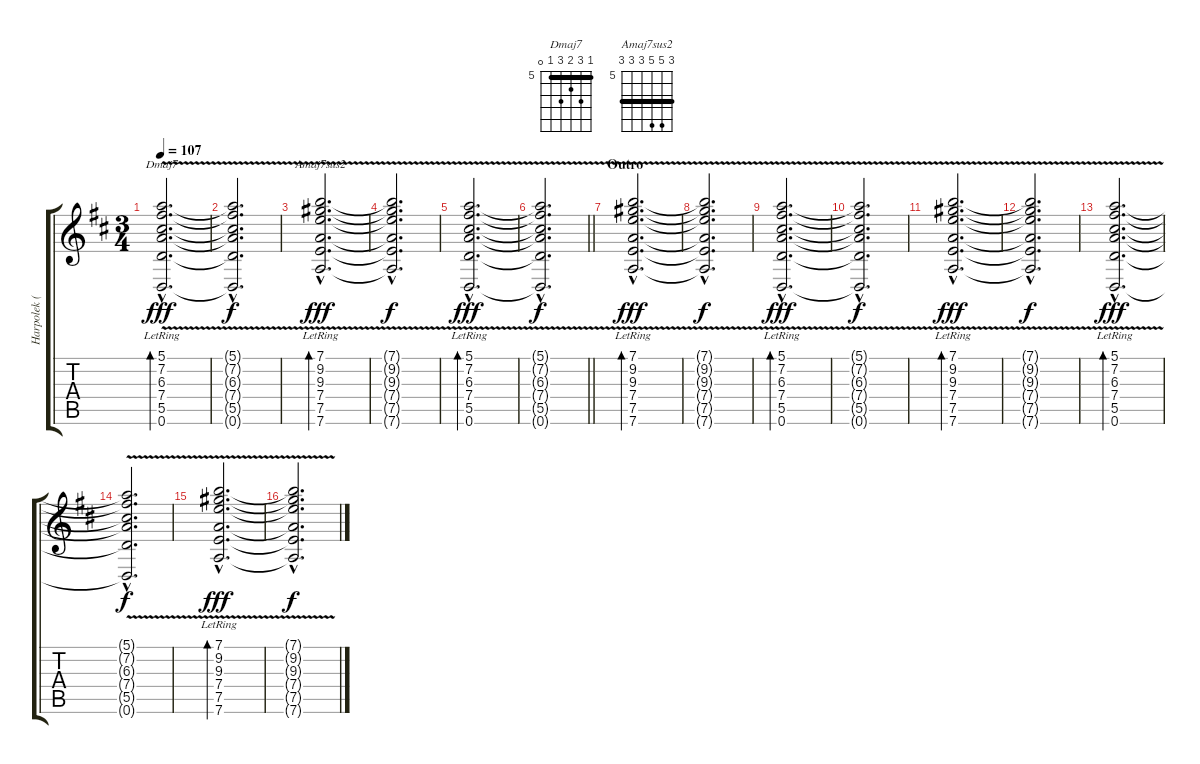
\track ("Harpolek (guitar dropped D)" "Harpolek (") {instrument acousticguitarsteel}
\staff {score tabs}
\tuning (E4 B3 G3 D3 A2 D2) {hide}
\chord ("Dmaj7" 5 7 6 7 5 0) {firstfret 5 barre 5}
\chord ("Amaj7sus2" 7 9 9 7 7 7) {firstfret 5 barre 7}
\ts (3 4)
\tempo 107
\clef g2
\ks d
(5.1{v hac lr} 7.2{v hac lr} 6.3{v hac lr} 7.4{v hac lr} 5.5{hac lr} 0.6{hac lr}).2{d bd 120 ch "Dmaj7" dy fff} |
(5.1{hac t} 7.2{hac t} 6.3{hac t} 7.4{hac t} 5.5{hac t} 0.6{hac t}).2{d dy f} |
(7.1{v hac lr} 9.2{v hac lr} 9.3{v hac lr} 7.4{v hac lr} 7.5{v hac lr} 7.6{hac lr}).2{d bd 120 ch "Amaj7sus2" dy fff} |
(7.1{hac t} 9.2{hac t} 9.3{hac t} 7.4{hac t} 7.5{hac t} 7.6{hac t}).2{d dy f} |
(5.1{v hac lr} 7.2{v hac lr} 6.3{v hac lr} 7.4{v hac lr} 5.5{hac lr} 0.6{hac lr}).2{d bd 120 dy fff} |
\barLineRight lightlight
(5.1{hac t} 7.2{hac t} 6.3{hac t} 7.4{hac t} 5.5{hac t} 0.6{hac t}).2{d dy f} |
\section ("" "Outro")
(7.1{v hac lr} 9.2{v hac lr} 9.3{v hac lr} 7.4{v hac lr} 7.5{v hac lr} 7.6{hac lr}).2{d bd 120 dy fff} |
(7.1{hac t} 9.2{hac t} 9.3{hac t} 7.4{hac t} 7.5{hac t} 7.6{hac t}).2{d dy f} |
(5.1{v hac lr} 7.2{v hac lr} 6.3{v hac lr} 7.4{v hac lr} 5.5{hac lr} 0.6{hac lr}).2{d bd 120 dy fff} |
(5.1{hac t} 7.2{hac t} 6.3{hac t} 7.4{hac t} 5.5{hac t} 0.6{hac t}).2{d dy f} |
(7.1{v hac lr} 9.2{v hac lr} 9.3{v hac lr} 7.4{v hac lr} 7.5{v hac lr} 7.6{hac lr}).2{d bd 120 dy fff} |
(7.1{hac t} 9.2{hac t} 9.3{hac t} 7.4{hac t} 7.5{hac t} 7.6{hac t}).2{d dy f} |
(5.1{v hac lr} 7.2{v hac lr} 6.3{v hac lr} 7.4{v hac lr} 5.5{hac lr} 0.6{hac lr}).2{d bd 120 dy fff} |
(5.1{hac t} 7.2{hac t} 6.3{hac t} 7.4{hac t} 5.5{hac t} 0.6{hac t}).2{d dy f} |
(7.1{v hac lr} 9.2{v hac lr} 9.3{v hac lr} 7.4{v hac lr} 7.5{v hac lr} 7.6{hac lr}).2{d bd 120 dy fff} |
(7.1{hac t} 9.2{hac t} 9.3{hac t} 7.4{hac t} 7.5{hac t} 7.6{hac t}).2{d dy f}
